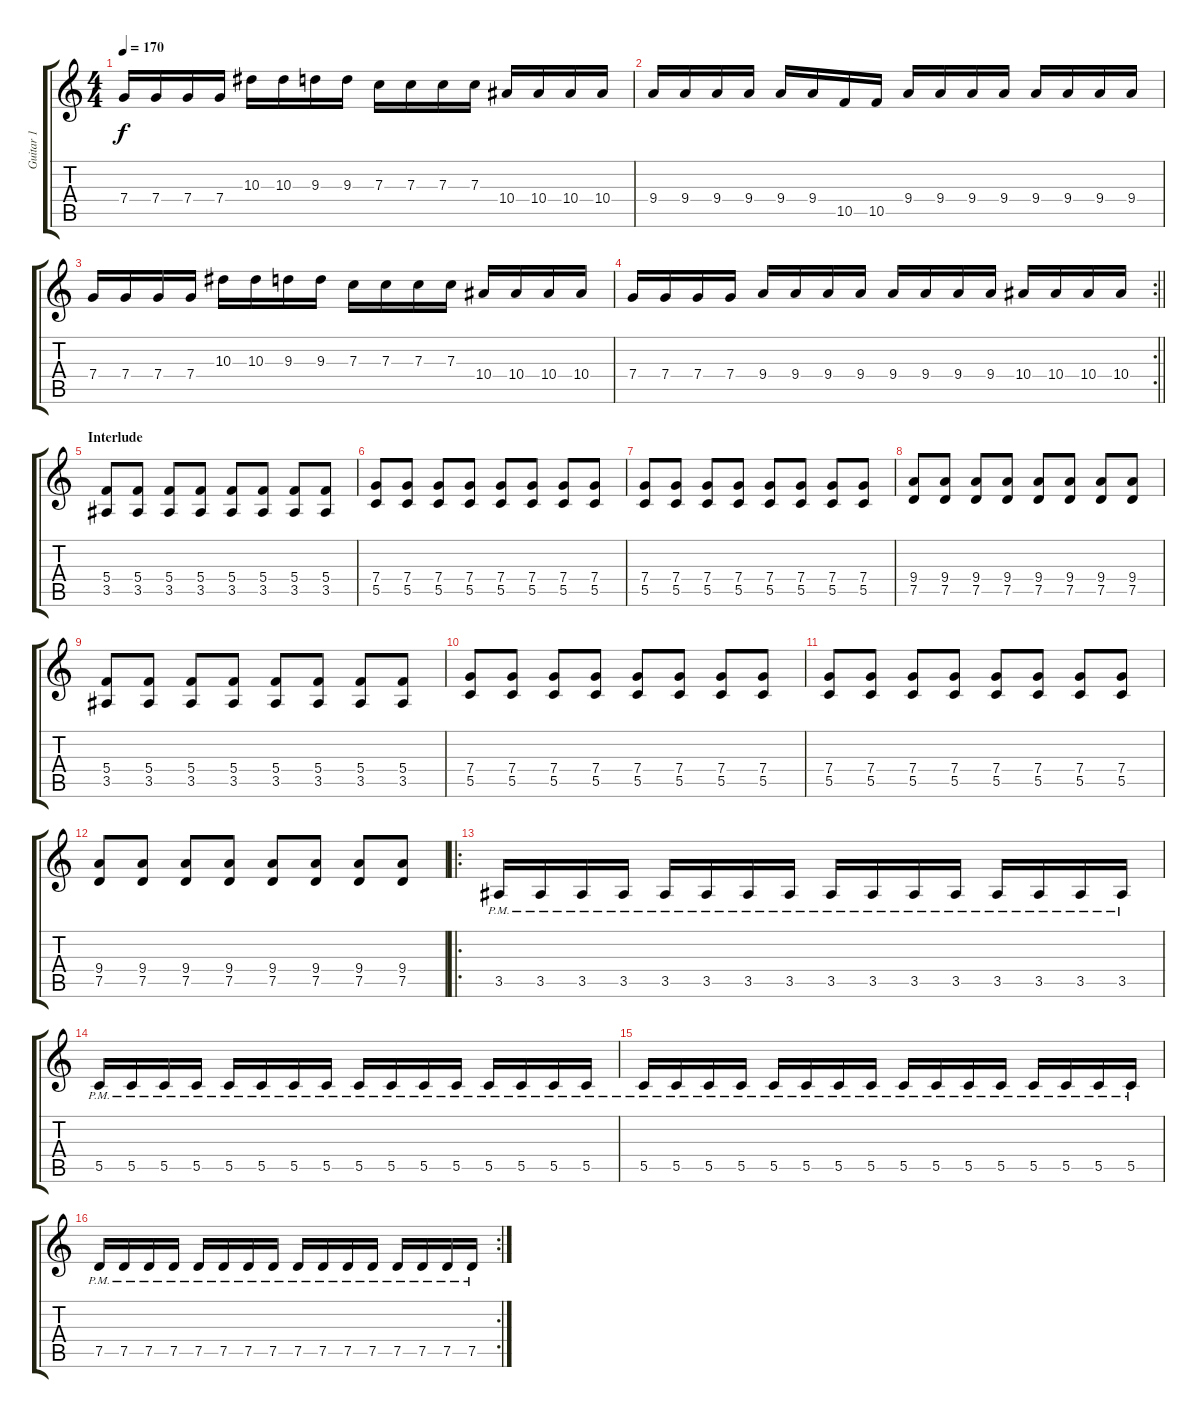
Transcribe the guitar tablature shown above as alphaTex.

\track ("Guitar 1" "Guitar 1") {instrument distortionguitar}
\staff {score tabs}
\tuning (D4 A3 F3 C3 G2 D2) {hide}
\ts (4 4)
\tempo 170
\clef g2
\ks c
7.4.16{dy f} 7.4.16 7.4.16 7.4.16 10.3.16 10.3.16 9.3.16 9.3.16 7.3.16 7.3.16 7.3.16 7.3.16 10.4.16 10.4.16 10.4.16 10.4.16 |
9.4.16 9.4.16 9.4.16 9.4.16 9.4.16 9.4.16 10.5.16 10.5.16 9.4.16 9.4.16 9.4.16 9.4.16 9.4.16 9.4.16 9.4.16 9.4.16 |
7.4.16 7.4.16 7.4.16 7.4.16 10.3.16 10.3.16 9.3.16 9.3.16 7.3.16 7.3.16 7.3.16 7.3.16 10.4.16 10.4.16 10.4.16 10.4.16 |
\rc 2
\barLineRight lightlight
7.4.16 7.4.16 7.4.16 7.4.16 9.4.16 9.4.16 9.4.16 9.4.16 9.4.16 9.4.16 9.4.16 9.4.16 10.4.16 10.4.16 10.4.16 10.4.16 |
\section ("" "Interlude")
(5.4 3.5).8 (5.4 3.5).8 (5.4 3.5).8 (5.4 3.5).8 (5.4 3.5).8 (5.4 3.5).8 (5.4 3.5).8 (5.4 3.5).8 |
(7.4 5.5).8 (7.4 5.5).8 (7.4 5.5).8 (7.4 5.5).8 (7.4 5.5).8 (7.4 5.5).8 (7.4 5.5).8 (7.4 5.5).8 |
(7.4 5.5).8 (7.4 5.5).8 (7.4 5.5).8 (7.4 5.5).8 (7.4 5.5).8 (7.4 5.5).8 (7.4 5.5).8 (7.4 5.5).8 |
(9.4 7.5).8 (9.4 7.5).8 (9.4 7.5).8 (9.4 7.5).8 (9.4 7.5).8 (9.4 7.5).8 (9.4 7.5).8 (9.4 7.5).8 |
(5.4 3.5).8 (5.4 3.5).8 (5.4 3.5).8 (5.4 3.5).8 (5.4 3.5).8 (5.4 3.5).8 (5.4 3.5).8 (5.4 3.5).8 |
(7.4 5.5).8 (7.4 5.5).8 (7.4 5.5).8 (7.4 5.5).8 (7.4 5.5).8 (7.4 5.5).8 (7.4 5.5).8 (7.4 5.5).8 |
(7.4 5.5).8 (7.4 5.5).8 (7.4 5.5).8 (7.4 5.5).8 (7.4 5.5).8 (7.4 5.5).8 (7.4 5.5).8 (7.4 5.5).8 |
(9.4 7.5).8 (9.4 7.5).8 (9.4 7.5).8 (9.4 7.5).8 (9.4 7.5).8 (9.4 7.5).8 (9.4 7.5).8 (9.4 7.5).8 |
\ro
3.5{pm}.16 3.5{pm}.16 3.5{pm}.16 3.5{pm}.16 3.5{pm}.16 3.5{pm}.16 3.5{pm}.16 3.5{pm}.16 3.5{pm}.16 3.5{pm}.16 3.5{pm}.16 3.5{pm}.16 3.5{pm}.16 3.5{pm}.16 3.5{pm}.16 3.5{pm}.16 |
5.5{pm}.16 5.5{pm}.16 5.5{pm}.16 5.5{pm}.16 5.5{pm}.16 5.5{pm}.16 5.5{pm}.16 5.5{pm}.16 5.5{pm}.16 5.5{pm}.16 5.5{pm}.16 5.5{pm}.16 5.5{pm}.16 5.5{pm}.16 5.5{pm}.16 5.5{pm}.16 |
5.5{pm}.16 5.5{pm}.16 5.5{pm}.16 5.5{pm}.16 5.5{pm}.16 5.5{pm}.16 5.5{pm}.16 5.5{pm}.16 5.5{pm}.16 5.5{pm}.16 5.5{pm}.16 5.5{pm}.16 5.5{pm}.16 5.5{pm}.16 5.5{pm}.16 5.5{pm}.16 |
\rc 2
7.5{pm}.16 7.5{pm}.16 7.5{pm}.16 7.5{pm}.16 7.5{pm}.16 7.5{pm}.16 7.5{pm}.16 7.5{pm}.16 7.5{pm}.16 7.5{pm}.16 7.5{pm}.16 7.5{pm}.16 7.5{pm}.16 7.5{pm}.16 7.5{pm}.16 7.5{pm}.16
